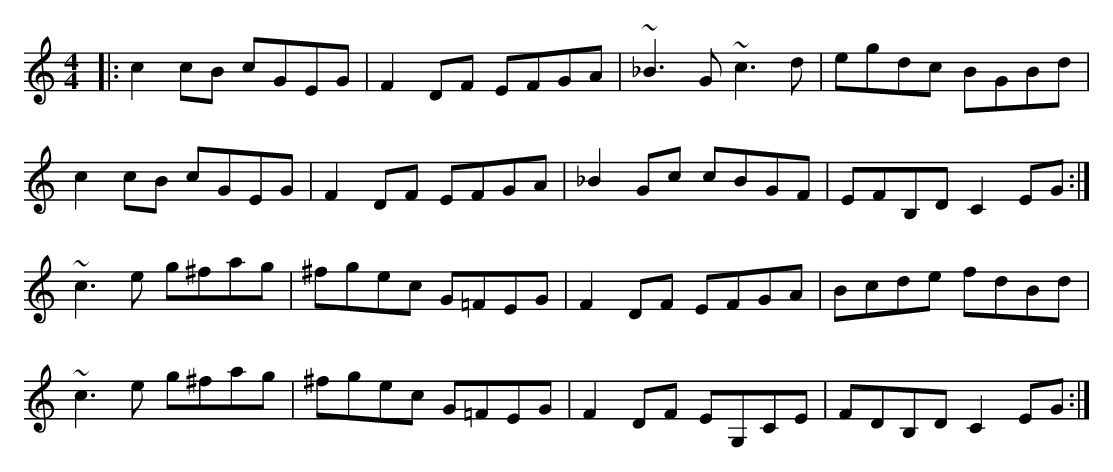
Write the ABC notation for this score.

X:1
M:4/4
K:C
|:c2cB cGEG|F2DF EFGA|~_B3G ~c3d|egdc BGBd|
c2cB cGEG|F2DF EFGA|_B2Gc cBGF|EFB,D C2EG:|
~c3e g^fag|^fgec G=FEG|F2DF EFGA|Bcde fdBd|
~c3e g^fag|^fgec G=FEG|F2DF EG,CE|FDB,D C2EG:|
